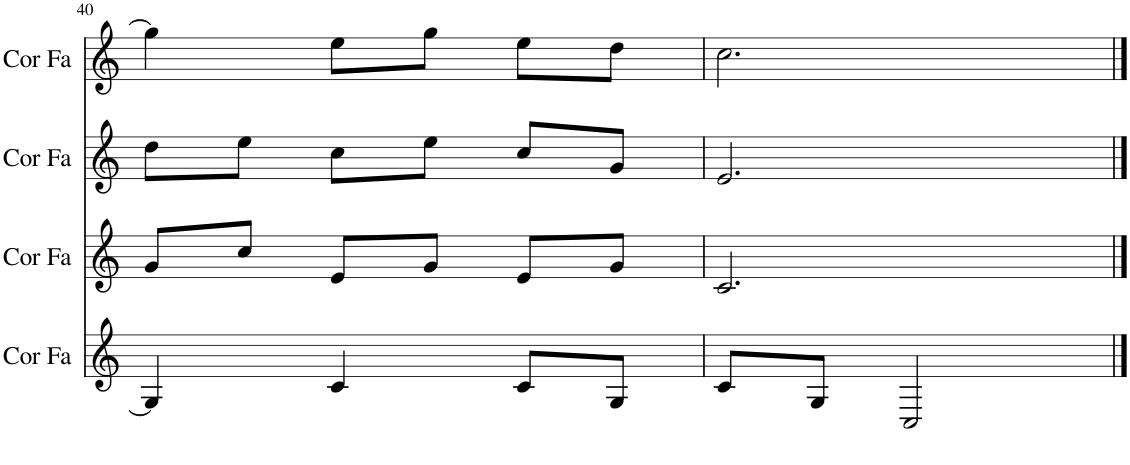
**kern	**kern	**kern	**kern
*part4	*part3	*part2	*part1
*staff4	*staff3	*staff2	*staff1
*I"Cor en Fa	*I"Cor en Fa	*I"Cor en Fa	*I"Cor en Fa
*I'Cor Fa	*I'Cor Fa	*I'Cor Fa	*I'Cor Fa
!!LO:PB:g=z
*clefG2	*clefG2	*clefG2	*clefG2
*Trd4c7	*Trd4c7	*Trd4c7	*Trd4c7
*k[]	*k[]	*k[]	*k[]
*M3/4	*M3/4	*M3/4	*M3/4
=40	=40	=40	=40
4G/]	8g/L	8dd\L	4gg\]
.	8cc/J	8ee\J	.
4c/	8e/L	8cc\L	8ee\L
.	8g/J	8ee\J	8gg\J
8c/L	8e/L	8cc/L	8ee\L
8G/J	8g/J	8g/J	8dd\J
=41	=41	=41	=41
8c/L	2.c/	2.e/	2.cc\
8G/J	.	.	.
2C/	.	.	.
==	==	==	==
*-	*-	*-	*-
